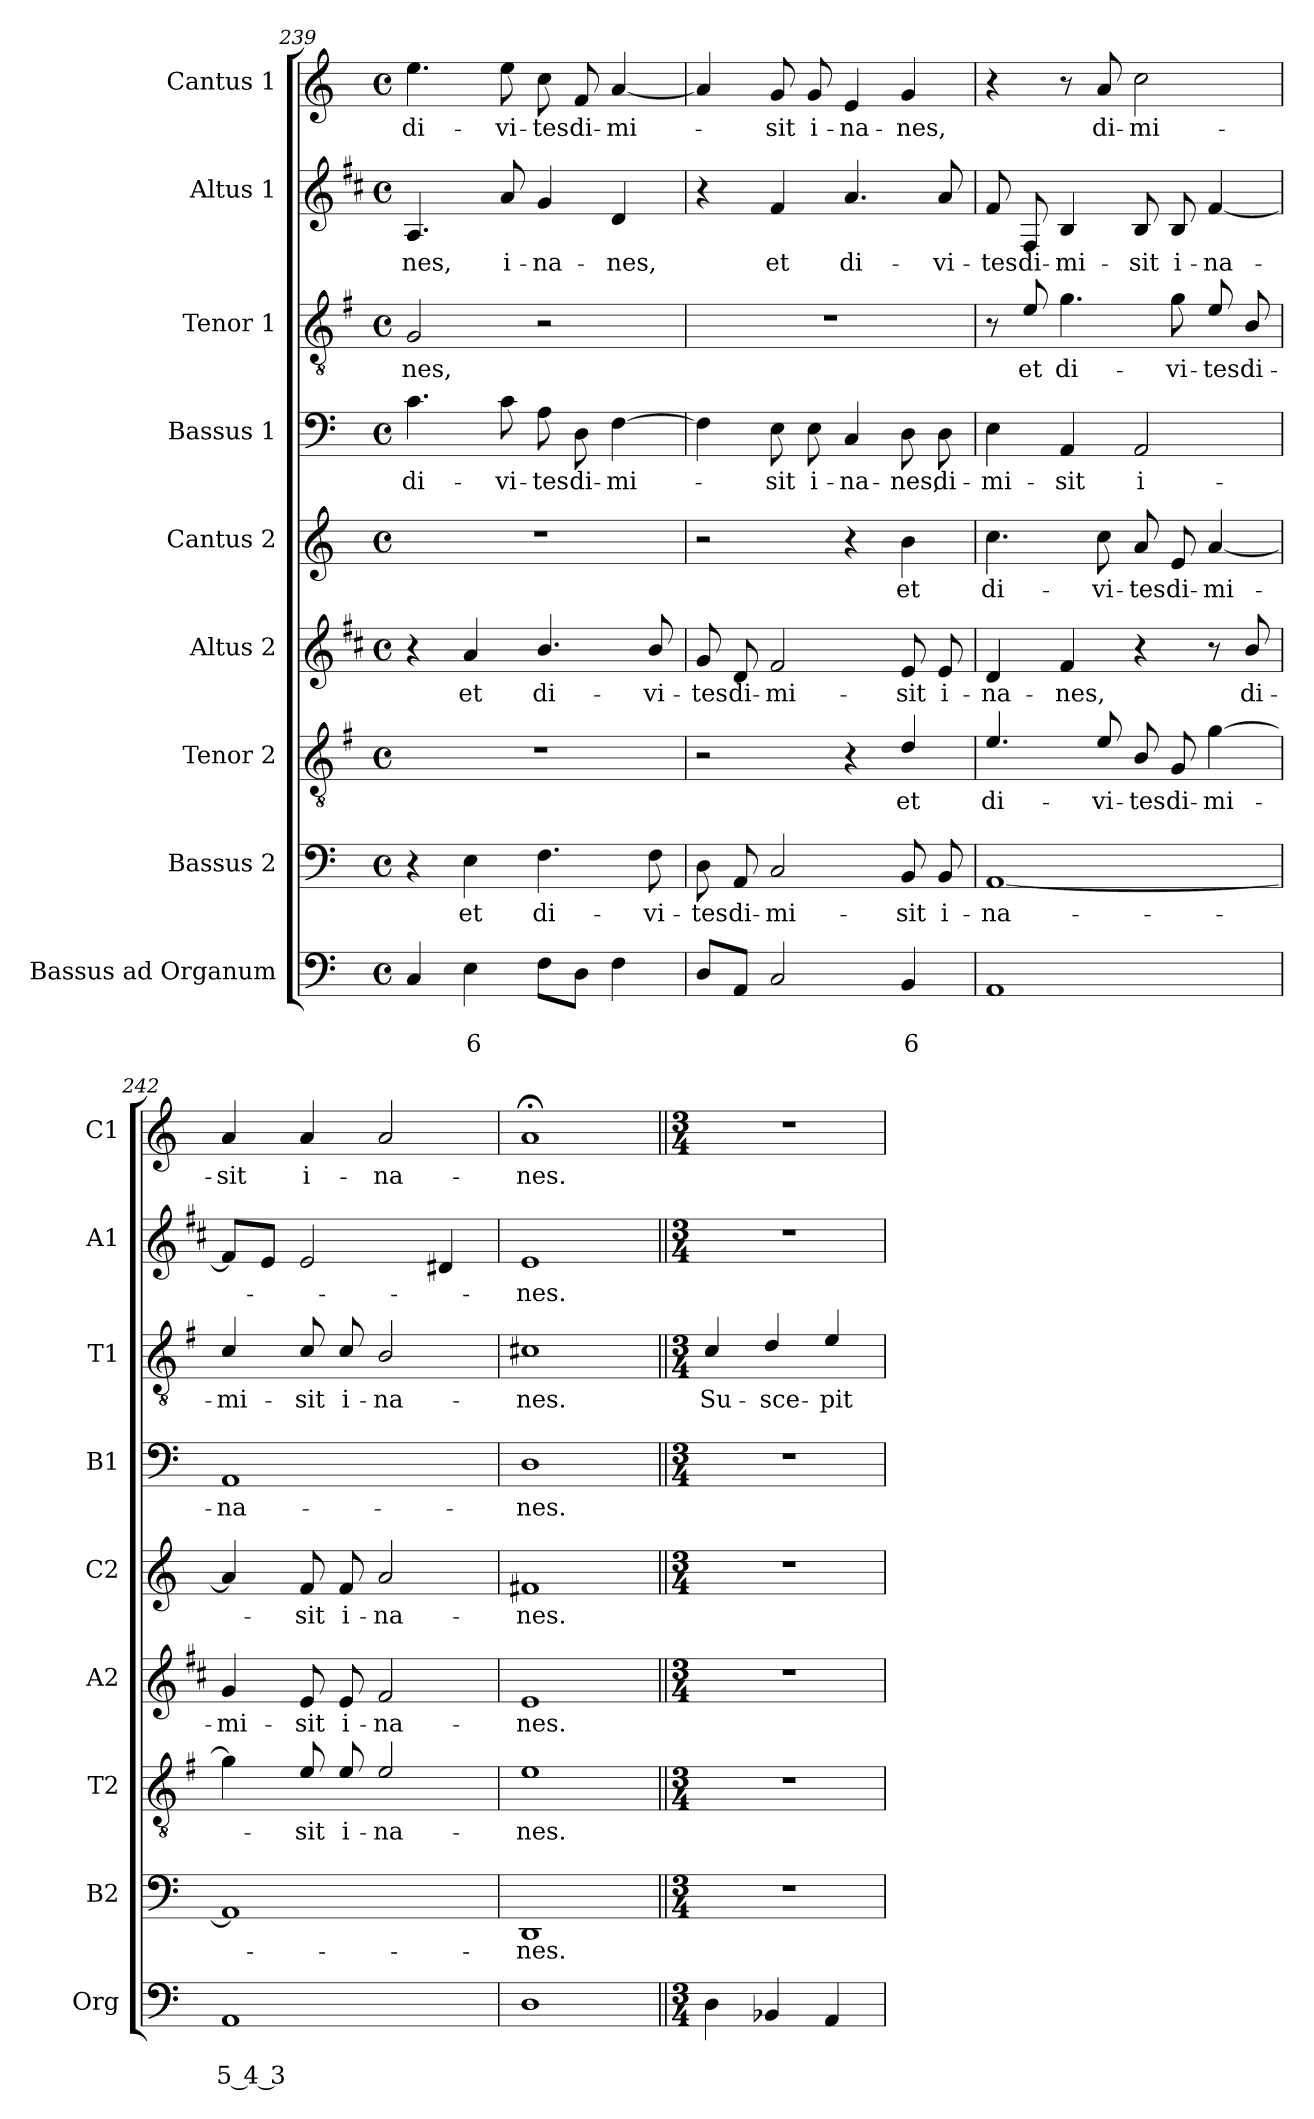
**kern	**text	**text	**kern	**text	**kern	**text	**kern	**text	**kern	**text	**kern	**text	**kern	**text	**kern	**text	**kern	**text
*part9	*part9	*part9	*part8	*part8	*part7	*part7	*part6	*part6	*part5	*part5	*part4	*part4	*part3	*part3	*part2	*part2	*part1	*part1
*staff9	*staff9	*staff9	*staff8	*staff8	*staff7	*staff7	*staff6	*staff6	*staff5	*staff5	*staff4	*staff4	*staff3	*staff3	*staff2	*staff2	*staff1	*staff1
*I"Bassus ad Organum	*	*	*I"Bassus 2	*	*I"Tenor 2	*	*I"Altus 2	*	*I"Cantus 2	*	*I"Bassus 1	*	*I"Tenor 1	*	*I"Altus 1	*	*I"Cantus 1	*
*I'Org	*	*	*I'B2	*	*I'T2	*	*I'A2	*	*I'C2	*	*I'B1	*	*I'T1	*	*I'A1	*	*I'C1	*
*clefF4	*	*	*clefF4	*	*clefGv2	*	*clefG2	*	*clefG2	*	*clefF4	*	*clefGv2	*	*clefG2	*	*clefG2	*
*	*	*	*	*	*ITrd4c7	*	*ITrd1c2	*	*	*	*	*	*ITrd4c7	*	*ITrd1c2	*	*	*
*k[]	*	*	*k[]	*	*k[]	*	*k[]	*	*k[]	*	*k[]	*	*k[]	*	*k[]	*	*k[]	*
*C:	*	*	*C:	*	*C:	*	*C:	*	*C:	*	*C:	*	*C:	*	*C:	*	*C:	*
*M4/4	*	*	*M4/4	*	*M4/4	*	*M4/4	*	*M4/4	*	*M4/4	*	*M4/4	*	*M4/4	*	*M4/4	*
*met(c)	*	*	*met(c)	*	*met(c)	*	*met(c)	*	*met(c)	*	*met(c)	*	*met(c)	*	*met(c)	*	*met(c)	*
=239	=239	=239	=239	=239	=239	=239	=239	=239	=239	=239	=239	=239	=239	=239	=239	=239	=239	=239
!	!	!	!	!	!	!	!	!	!	!	!	!LO:LY:b	!	!LO:LY:b	!	!LO:LY:b	!	!LO:LY:b
4C/	.	.	4r	.	1r	.	4r	.	1r	.	4.c\	di-	2C/	-nes,	4.G/	-nes,	4.ee\	di-
!	!	!LO:LY:b	!	!LO:LY:b	!	!	!	!LO:LY:b	!	!	!	!	!	!	!	!	!	!
4E\	.	6	4E\	et	.	.	4g/	et	.	.	.	.	.	.	.	.	.	.
!	!	!	!	!	!	!	!	!	!	!	!	!LO:LY:b	!	!	!	!LO:LY:b	!	!LO:LY:b
.	.	.	.	.	.	.	.	.	.	.	8c\	-vi-	.	.	8g/	i-	8ee\	-vi-
!	!	!	!	!LO:LY:b	!	!	!	!LO:LY:b	!	!	!	!LO:LY:b	!	!	!	!LO:LY:b	!	!LO:LY:b
8F\L	.	.	4.F\	di-	.	.	4.a/	di-	.	.	8A\	-tes	2r	.	4f/	-na-	8cc\	-tes
!	!	!	!	!	!	!	!	!	!	!	!	!LO:LY:b	!	!	!	!	!	!LO:LY:b
8D\J	.	.	.	.	.	.	.	.	.	.	8D\	di-	.	.	.	.	8f/	di-
!	!	!	!	!	!	!	!	!	!	!	!	!LO:LY:b	!	!	!	!LO:LY:b	!	!LO:LY:b
4F\	.	.	.	.	.	.	.	.	.	.	[4F\	-mi-	.	.	4c/	-nes,	[4a/	-mi-
!	!	!	!	!LO:LY:b	!	!	!	!LO:LY:b	!	!	!	!	!	!	!	!	!	!
.	.	.	8F\	-vi-	.	.	8a/	-vi-	.	.	.	.	.	.	.	.	.	.
!!LO:PB:g=z
=240	=240	=240	=240	=240	=240	=240	=240	=240	=240	=240	=240	=240	=240	=240	=240	=240	=240	=240
!	!	!	!	!LO:LY:b	!	!	!	!LO:LY:b	!	!	!	!	!	!	!	!	!	!
8D/L	.	.	8D\	-tes	2r	.	8f/	-tes	2r	.	4F\]	.	1r	.	4r	.	4a/]	.
!	!	!	!	!LO:LY:b	!	!	!	!LO:LY:b	!	!	!	!	!	!	!	!	!	!
8AA/J	.	.	8AA/	di-	.	.	8c/	di-	.	.	.	.	.	.	.	.	.	.
!	!	!	!	!LO:LY:b	!	!	!	!LO:LY:b	!	!	!	!LO:LY:b	!	!	!	!LO:LY:b	!	!LO:LY:b
2C/	.	.	2C/	-mi-	.	.	2e/	-mi-	.	.	8E\	-sit	.	.	4e/	et	8g/	-sit
!	!	!	!	!	!	!	!	!	!	!	!	!LO:LY:b	!	!	!	!	!	!LO:LY:b
.	.	.	.	.	.	.	.	.	.	.	8E\	i-	.	.	.	.	8g/	i-
!	!	!	!	!	!	!	!	!	!	!	!	!LO:LY:b	!	!	!	!LO:LY:b	!	!LO:LY:b
.	.	.	.	.	4r	.	.	.	4r	.	4C/	-na-	.	.	4.g/	di-	4e/	-na-
!	!	!LO:LY:b	!	!LO:LY:b	!	!LO:LY:b	!	!LO:LY:b	!	!LO:LY:b	!	!LO:LY:b	!	!	!	!	!	!LO:LY:b
4BB/	.	6	8BB/	-sit	4G/	et	8d/	-sit	4b\	et	8D\	-nes,	.	.	.	.	4g/	-nes,
!	!	!	!	!LO:LY:b	!	!	!	!LO:LY:b	!	!	!	!LO:LY:b	!	!	!	!LO:LY:b	!	!
.	.	.	8BB/	i-	.	.	8d/	i-	.	.	8D\	di-	.	.	8g/	-vi-	.	.
=241	=241	=241	=241	=241	=241	=241	=241	=241	=241	=241	=241	=241	=241	=241	=241	=241	=241	=241
!	!	!	!	!LO:LY:b	!	!LO:LY:b	!	!LO:LY:b	!	!LO:LY:b	!	!LO:LY:b	!	!	!	!LO:LY:b	!	!
1AA	.	.	[1AA	-na-	4.A/	di-	4c/	-na-	4.cc\	di-	4E\	-mi-	8r	.	8e/	-tes	4r	.
!	!	!	!	!	!	!	!	!	!	!	!	!	!	!LO:LY:b	!	!LO:LY:b	!	!
.	.	.	.	.	.	.	.	.	.	.	.	.	8A/	et	8E/	di-	.	.
!	!	!	!	!	!	!	!	!LO:LY:b	!	!	!	!LO:LY:b	!	!LO:LY:b	!	!LO:LY:b	!	!
.	.	.	.	.	.	.	4e/	-nes,	.	.	4AA/	-sit	4.c\	di-	4A/	-mi-	8r	.
!	!	!	!	!	!	!LO:LY:b	!	!	!	!LO:LY:b	!	!	!	!	!	!	!	!LO:LY:b
.	.	.	.	.	8A/	-vi-	.	.	8cc\	-vi-	.	.	.	.	.	.	8a/	di-
!	!	!	!	!	!	!LO:LY:b	!	!	!	!LO:LY:b	!	!LO:LY:b	!	!	!	!LO:LY:b	!	!LO:LY:b
.	.	.	.	.	8E/	-tes	4r	.	8a/	-tes	2AA/	i-	.	.	8A/	-sit	2cc\	-mi-
!	!	!	!	!	!	!LO:LY:b	!	!	!	!LO:LY:b	!	!	!	!LO:LY:b	!	!LO:LY:b	!	!
.	.	.	.	.	8C/	di-	.	.	8e/	di-	.	.	8c\	-vi-	8A/	i-	.	.
!	!	!	!	!	!	!LO:LY:b	!	!	!	!LO:LY:b	!	!	!	!LO:LY:b	!	!LO:LY:b	!	!
.	.	.	.	.	[4c\	-mi-	8r	.	[4a/	-mi-	.	.	8A/	-tes	[4e/	-na-	.	.
!	!	!	!	!	!	!	!	!LO:LY:b	!	!	!	!	!	!LO:LY:b	!	!	!	!
.	.	.	.	.	.	.	8a/	di-	.	.	.	.	8E/	di-	.	.	.	.
=242	=242	=242	=242	=242	=242	=242	=242	=242	=242	=242	=242	=242	=242	=242	=242	=242	=242	=242
!	!	!LO:LY:b	!	!	!	!	!	!LO:LY:b	!	!	!	!LO:LY:b	!	!LO:LY:b	!	!	!	!LO:LY:b
1AA	.	5 4 3	1AA]	.	4c\]	.	4f/	-mi-	4a/]	.	1AA	-na-	4F/	-mi-	8e/L]	.	4a/	-sit
.	.	.	.	.	.	.	.	.	.	.	.	.	.	.	8d/J	.	.	.
!	!	!	!	!	!	!LO:LY:b	!	!LO:LY:b	!	!LO:LY:b	!	!	!	!LO:LY:b	!	!	!	!LO:LY:b
.	.	.	.	.	8A/	-sit	8d/	-sit	8f/	-sit	.	.	8F/	-sit	2d/	.	4a/	i-
!	!	!	!	!	!	!LO:LY:b	!	!LO:LY:b	!	!LO:LY:b	!	!	!	!LO:LY:b	!	!	!	!
.	.	.	.	.	8A/	i-	8d/	i-	8f/	i-	.	.	8F/	i-	.	.	.	.
!	!	!	!	!	!	!LO:LY:b	!	!LO:LY:b	!	!LO:LY:b	!	!	!	!LO:LY:b	!	!	!	!LO:LY:b
.	.	.	.	.	2A/	-na-	2e/	-na-	2a/	-na-	.	.	2E/	-na-	.	.	2a/	-na-
.	.	.	.	.	.	.	.	.	.	.	.	.	.	.	4c#X/	.	.	.
=243	=243	=243	=243	=243	=243	=243	=243	=243	=243	=243	=243	=243	=243	=243	=243	=243	=243	=243
!	!	!	!	!LO:LY:b	!	!LO:LY:b	!	!LO:LY:b	!	!LO:LY:b	!	!LO:LY:b	!	!LO:LY:b	!	!LO:LY:b	!	!LO:LY:b
1D	.	.	1DD	-nes.	1A	-nes.	1d	-nes.	1f#X	-nes.	1D	-nes.	1F#X	-nes.	1d	-nes.	1a;<	-nes.
!!LO:LB:g=z
=244||	=244||	=244||	=244||	=244||	=244||	=244||	=244||	=244||	=244||	=244||	=244||	=244||	=244||	=244||	=244||	=244||	=244||	=244||
*M3/4	*	*	*M3/4	*	*M3/4	*	*M3/4	*	*M3/4	*	*M3/4	*	*M3/4	*	*M3/4	*	*M3/4	*
!	!	!	!	!	!	!	!	!	!	!	!	!	!	!LO:LY:b	!	!	!	!
4D\	.	.	2.r	.	2.r	.	2.r	.	2.r	.	2.r	.	4F/	Su-	2.r	.	2.r	.
!	!	!	!	!	!	!	!	!	!	!	!	!	!	!LO:LY:b	!	!	!	!
4BB-X/	.	.	.	.	.	.	.	.	.	.	.	.	4G/	-sce-	.	.	.	.
!	!	!	!	!	!	!	!	!	!	!	!	!	!	!LO:LY:b	!	!	!	!
4AA/	.	.	.	.	.	.	.	.	.	.	.	.	4A/	-pit	.	.	.	.
=	=	=	=	=	=	=	=	=	=	=	=	=	=	=	=	=	=	=
*-	*-	*-	*-	*-	*-	*-	*-	*-	*-	*-	*-	*-	*-	*-	*-	*-	*-	*-
